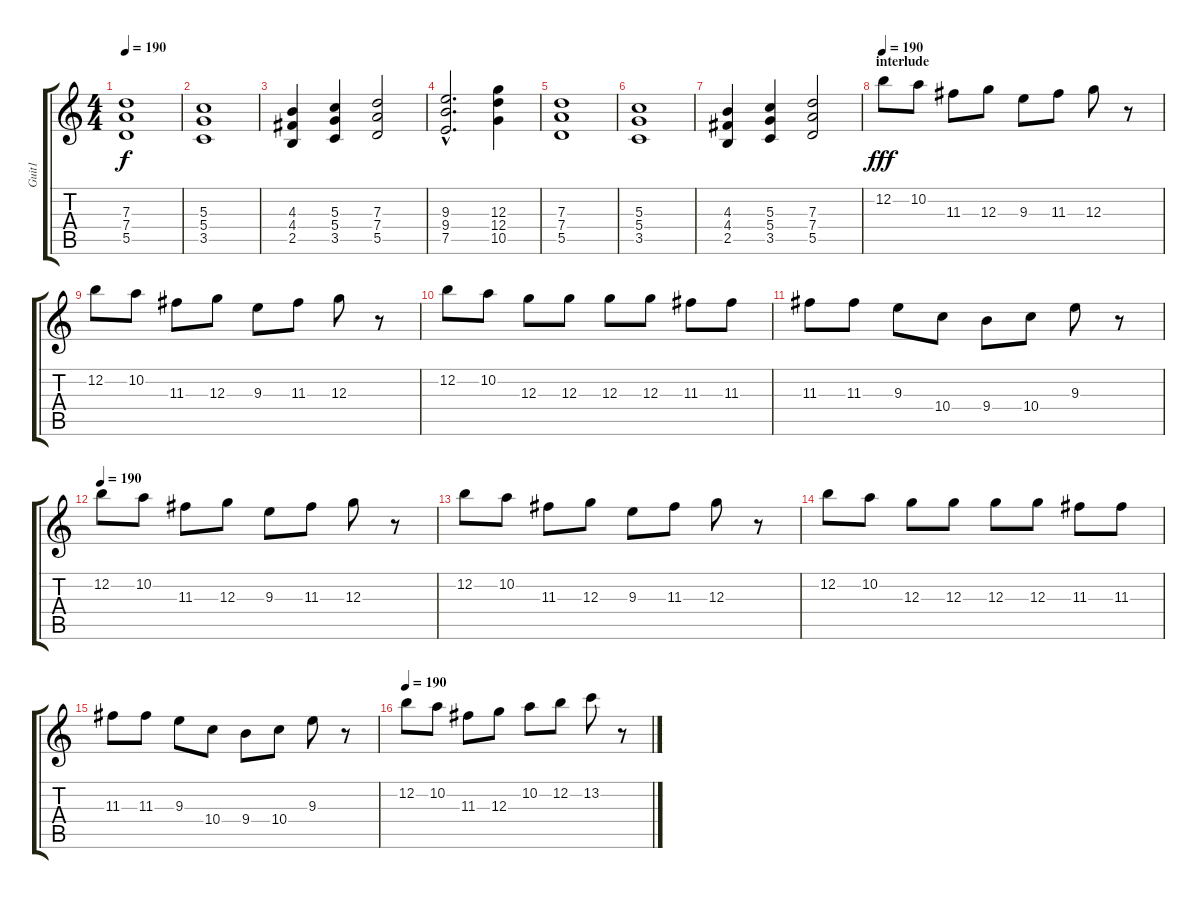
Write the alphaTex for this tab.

\track ("Guit1" "Guit1") {instrument acousticguitarnylon}
\staff {score tabs}
\tuning (E4 B3 G3 D3 A2 E2) {hide}
\ts (4 4)
\tempo 190
\clef g2
\ks c
(7.3 7.4 5.5).1{dy f} |
(5.3 5.4 3.5).1 |
(4.3 4.4 2.5).4 (5.3 5.4 3.5).4 (7.3 7.4 5.5).2 |
(9.3{hac} 9.4{hac} 7.5{hac}).2{d instrument overdrivenguitar} (12.3 12.4 10.5).4 |
(7.3 7.4 5.5).1 |
(5.3 5.4 3.5).1 |
(4.3 4.4 2.5).4 (5.3 5.4 3.5).4 (7.3 7.4 5.5).2 |
\section ("" "interlude")
\tempo 190
12.2.8{dy fff volume 11 instrument distortionguitar} 10.2.8 11.3.8 12.3.8 9.3.8 11.3.8 12.3.8 r.8 |
12.2.8 10.2.8 11.3.8 12.3.8 9.3.8 11.3.8 12.3.8 r.8 |
12.2.8 10.2.8 12.3.8 12.3.8 12.3.8 12.3.8 11.3.8 11.3.8 |
11.3.8 11.3.8 9.3.8 10.4.8 9.4.8 10.4.8 9.3.8 r.8 |
\tempo 190
12.2.8{volume 11 instrument distortionguitar} 10.2.8 11.3.8 12.3.8 9.3.8 11.3.8 12.3.8 r.8 |
12.2.8 10.2.8 11.3.8 12.3.8 9.3.8 11.3.8 12.3.8 r.8 |
12.2.8 10.2.8 12.3.8 12.3.8 12.3.8 12.3.8 11.3.8 11.3.8 |
11.3.8 11.3.8 9.3.8 10.4.8 9.4.8 10.4.8 9.3.8 r.8 |
\tempo 190
12.2.8{volume 11 instrument distortionguitar} 10.2.8 11.3.8 12.3.8 10.2.8 12.2.8 13.2.8 r.8
